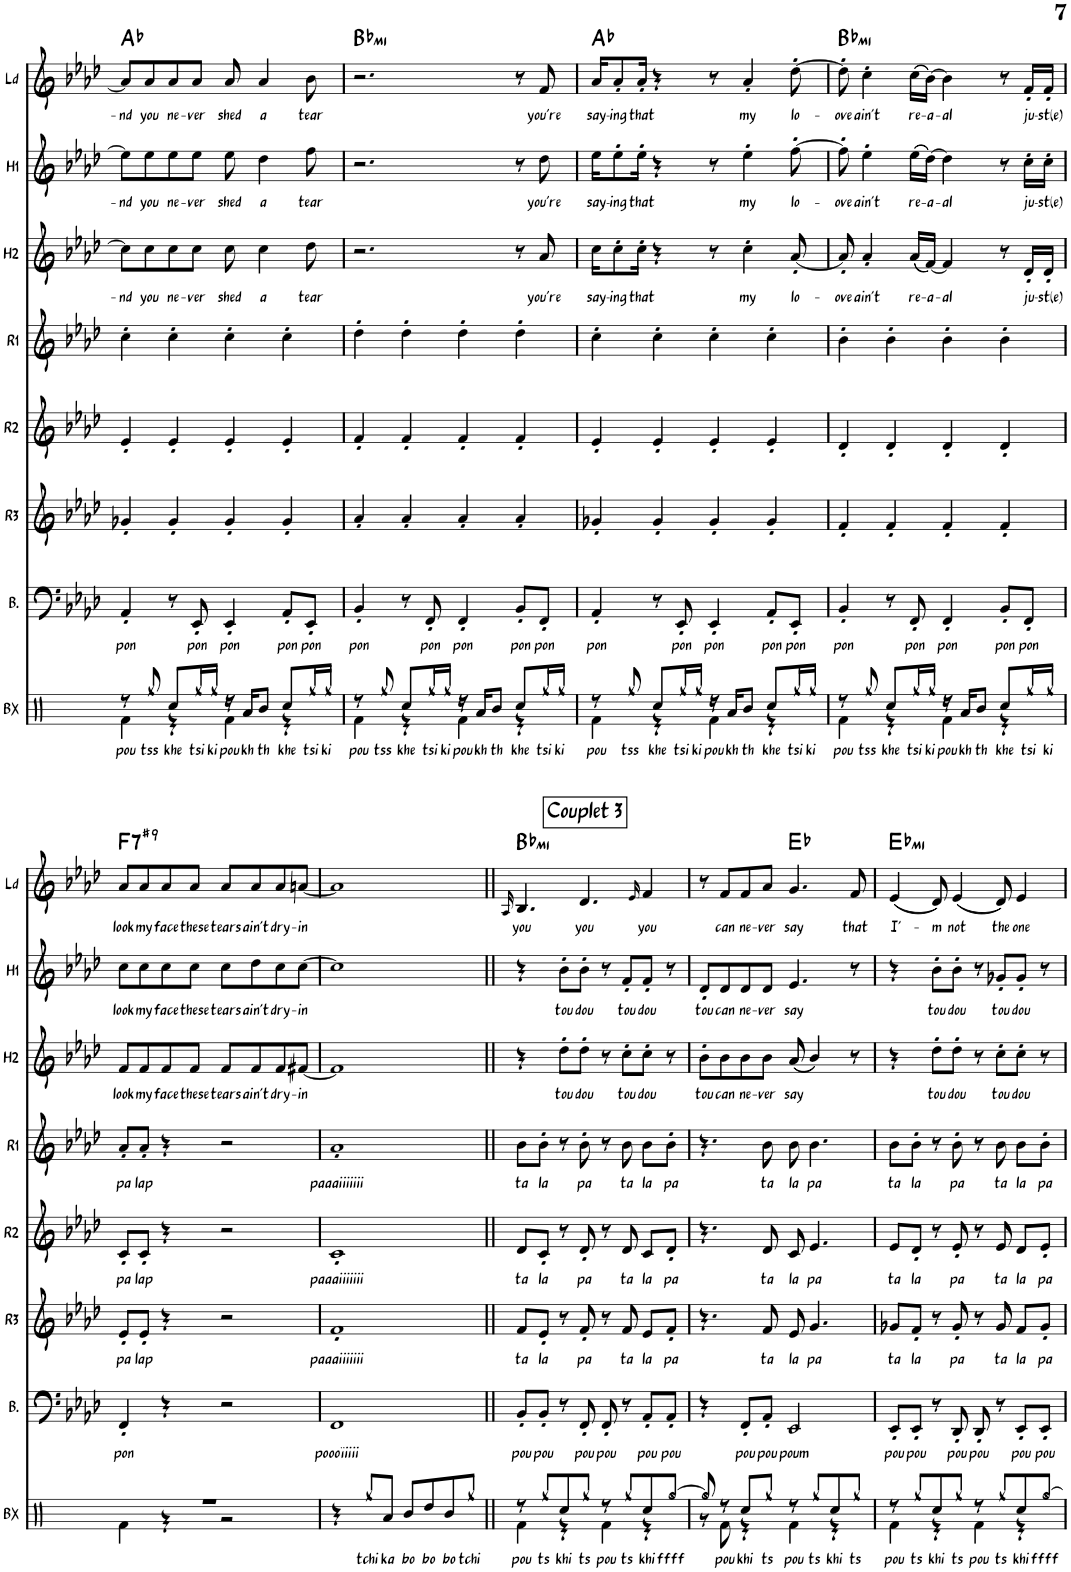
**kern	**text	**kern	**text	**kern	**text	**kern	**text	**kern	**text	**kern	**text	**kern	**text	**kern	**text	**harte
*part8	*part8	*part7	*part7	*part6	*part6	*part5	*part5	*part4	*part4	*part3	*part3	*part2	*part2	*part1	*part1	*part1
*staff8	*staff8	*staff7	*staff7	*staff6	*staff6	*staff5	*staff5	*staff4	*staff4	*staff3	*staff3	*staff2	*staff2	*staff1	*staff1	*
*I"Beatbox	*	*I"Basse	*	*I"Rythm 3	*	*I"Rythm 2	*	*I"Rythm 1	*	*I"Harmo 2	*	*I"Harmo 1	*	*I"Lead	*	*
*I'BX	*	*I'B.	*	*I'R3	*	*I'R2	*	*I'R1	*	*I'H2	*	*I'H1	*	*I'Ld	*	*
!!LO:PB:g=z
*clefX	*	*clefF4	*	*clefG2	*	*clefG2	*	*clefG2	*	*clefG2	*	*clefG2	*	*clefG2	*	*
*k[]	*	*k[b-e-a-d-]	*	*k[b-e-a-d-]	*	*k[b-e-a-d-]	*	*k[b-e-a-d-]	*	*k[b-e-a-d-]	*	*k[b-e-a-d-]	*	*k[b-e-a-d-]	*	*
*M4/4	*	*M4/4	*	*M4/4	*	*M4/4	*	*M4/4	*	*M4/4	*	*M4/4	*	*M4/4	*	*
=47	=47	=47	=47	=47	=47	=47	=47	=47	=47	=47	=47	=47	=47	=47	=47	=47
*^	*	*	*	*	*	*	*	*	*	*	*	*	*	*	*	*
!	!	!LO:LY:b	!	!LO:LY:b	!	!	!	!	!	!	!	!LO:LY:b	!	!LO:LY:b	!	!LO:LY:b	!
8r	4Rf\	pou	4AA-'/	pon	4g-X'/	.	4e-'/	.	4cc'\	.	8cc\L]	-nd	8ee-\L]	-nd	8a-/L]	-nd	Ab:maj
!	!	!LO:LY:b	!	!	!	!	!	!	!	!	!	!LO:LY:b	!	!LO:LY:b	!	!LO:LY:b	!
8Rgg/	.	tss	.	.	.	.	.	.	.	.	8cc\	you	8ee-\	you	8a-/	you	.
!	!	!LO:LY:b	!	!	!	!	!	!	!	!	!	!LO:LY:b	!	!LO:LY:b	!	!LO:LY:b	!
8Rcc/L	4r	khe	8r	.	4g-'/	.	4e-'/	.	4cc'\	.	8cc\	ne-	8ee-\	ne-	8a-/	ne-	.
!	!	!LO:LY:b	!	!LO:LY:b	!	!	!	!	!	!	!	!LO:LY:b	!	!LO:LY:b	!	!LO:LY:b	!
16Rgg/L	.	tsi	8EE-'/	pon	.	.	.	.	.	.	8cc\J	-ver	8ee-\J	-ver	8a-/J	-ver	.
!	!	!LO:LY:b	!	!	!	!	!	!	!	!	!	!	!	!	!	!	!
16Rgg/JJ	.	ki	.	.	.	.	.	.	.	.	.	.	.	.	.	.	.
!	!	!LO:LY:b	!	!LO:LY:b	!	!	!	!	!	!	!	!LO:LY:b	!	!LO:LY:b	!	!LO:LY:b	!
16r	4Rf\	pou	4EE-'/	pon	4g-'/	.	4e-'/	.	4cc'\	.	8cc\	shed	8ee-\	shed	8a-/	shed	.
!	!	!LO:LY:b	!	!	!	!	!	!	!	!	!	!	!	!	!	!	!
16Ra/KL	.	kh	.	.	.	.	.	.	.	.	.	.	.	.	.	.	.
!	!	!LO:LY:b	!	!	!	!	!	!	!	!	!	!LO:LY:b	!	!LO:LY:b	!	!LO:LY:b	!
8R/J	.	th	.	.	.	.	.	.	.	.	4cc\	a	4dd-\	a	4a-/	a	.
!	!	!LO:LY:b	!	!LO:LY:b	!	!	!	!	!	!	!	!	!	!	!	!	!
8Rcc/L	4r	khe	8AA-'/L	pon	4g-'/	.	4e-'/	.	4cc'\	.	.	.	.	.	.	.	.
!	!	!LO:LY:b	!	!LO:LY:b	!	!	!	!	!	!	!	!LO:LY:b	!	!LO:LY:b	!	!LO:LY:b	!
16Rgg/L	.	tsi	8EE-'/J	pon	.	.	.	.	.	.	8dd-\	tear	8ff\	tear	8b-\	tear	.
!	!	!LO:LY:b	!	!	!	!	!	!	!	!	!	!	!	!	!	!	!
16Rgg/JJ	.	ki	.	.	.	.	.	.	.	.	.	.	.	.	.	.	.
=48	=48	=48	=48	=48	=48	=48	=48	=48	=48	=48	=48	=48	=48	=48	=48	=48	=48
!	!	!LO:LY:b	!	!LO:LY:b	!	!	!	!	!	!	!	!	!	!	!	!	!LO:H:kt=mi
8r	4Rf\	pou	4BB-'/	pon	4a-'/	.	4f'/	.	4dd-'\	.	2.r	.	2.r	.	2.r	.	Bb:min
!	!	!LO:LY:b	!	!	!	!	!	!	!	!	!	!	!	!	!	!	!
8Rgg/	.	tss	.	.	.	.	.	.	.	.	.	.	.	.	.	.	.
!	!	!LO:LY:b	!	!	!	!	!	!	!	!	!	!	!	!	!	!	!
8Rcc/L	4r	khe	8r	.	4a-'/	.	4f'/	.	4dd-'\	.	.	.	.	.	.	.	.
!	!	!LO:LY:b	!	!LO:LY:b	!	!	!	!	!	!	!	!	!	!	!	!	!
16Rgg/L	.	tsi	8FF'/	pon	.	.	.	.	.	.	.	.	.	.	.	.	.
!	!	!LO:LY:b	!	!	!	!	!	!	!	!	!	!	!	!	!	!	!
16Rgg/JJ	.	ki	.	.	.	.	.	.	.	.	.	.	.	.	.	.	.
!	!	!LO:LY:b	!	!LO:LY:b	!	!	!	!	!	!	!	!	!	!	!	!	!
16r	4Rf\	pou	4FF'/	pon	4a-'/	.	4f'/	.	4dd-'\	.	.	.	.	.	.	.	.
!	!	!LO:LY:b	!	!	!	!	!	!	!	!	!	!	!	!	!	!	!
16Ra/KL	.	kh	.	.	.	.	.	.	.	.	.	.	.	.	.	.	.
!	!	!LO:LY:b	!	!	!	!	!	!	!	!	!	!	!	!	!	!	!
8R/J	.	th	.	.	.	.	.	.	.	.	.	.	.	.	.	.	.
!	!	!LO:LY:b	!	!LO:LY:b	!	!	!	!	!	!	!	!	!	!	!	!	!
8Rcc/L	4r	khe	8BB-'/L	pon	4a-'/	.	4f'/	.	4dd-'\	.	8r	.	8r	.	8r	.	.
!	!	!LO:LY:b	!	!LO:LY:b	!	!	!	!	!	!	!	!LO:LY:b	!	!LO:LY:b	!	!LO:LY:b	!
16Rgg/L	.	tsi	8FF'/J	pon	.	.	.	.	.	.	8a-/	you're	8dd-\	you're	8f/	you're	.
!	!	!LO:LY:b	!	!	!	!	!	!	!	!	!	!	!	!	!	!	!
16Rgg/JJ	.	ki	.	.	.	.	.	.	.	.	.	.	.	.	.	.	.
=49	=49	=49	=49	=49	=49	=49	=49	=49	=49	=49	=49	=49	=49	=49	=49	=49	=49
!	!	!LO:LY:b	!	!LO:LY:b	!	!	!	!	!	!	!	!LO:LY:b	!	!LO:LY:b	!	!LO:LY:b	!
8r	4Rf\	pou	4AA-'/	pon	4g-X'/	.	4e-'/	.	4cc'\	.	16cc\KL	say-	16ee-\KL	say-	16a-/KL	say-	Ab:maj
!	!	!	!	!	!	!	!	!	!	!	!	!LO:LY:b	!	!LO:LY:b	!	!LO:LY:b	!
.	.	.	.	.	.	.	.	.	.	.	8cc'\	-ing	8ee-'\	-ing	8a-'/	-ing	.
!	!	!LO:LY:b	!	!	!	!	!	!	!	!	!	!	!	!	!	!	!
8Rgg/	.	tss	.	.	.	.	.	.	.	.	.	.	.	.	.	.	.
!	!	!	!	!	!	!	!	!	!	!	!	!LO:LY:b	!	!LO:LY:b	!	!LO:LY:b	!
.	.	.	.	.	.	.	.	.	.	.	16cc'\Jk	that	16ee-'\Jk	that	16a-'/Jk	that	.
!	!	!LO:LY:b	!	!	!	!	!	!	!	!	!	!	!	!	!	!	!
8Rcc/L	4r	khe	8r	.	4g-'/	.	4e-'/	.	4cc'\	.	4r	.	4r	.	4r	.	.
!	!	!LO:LY:b	!	!LO:LY:b	!	!	!	!	!	!	!	!	!	!	!	!	!
16Rgg/L	.	tsi	8EE-'/	pon	.	.	.	.	.	.	.	.	.	.	.	.	.
!	!	!LO:LY:b	!	!	!	!	!	!	!	!	!	!	!	!	!	!	!
16Rgg/JJ	.	ki	.	.	.	.	.	.	.	.	.	.	.	.	.	.	.
!	!	!LO:LY:b	!	!LO:LY:b	!	!	!	!	!	!	!	!	!	!	!	!	!
16r	4Rf\	pou	4EE-'/	pon	4g-'/	.	4e-'/	.	4cc'\	.	8r	.	8r	.	8r	.	.
!	!	!LO:LY:b	!	!	!	!	!	!	!	!	!	!	!	!	!	!	!
16Ra/KL	.	kh	.	.	.	.	.	.	.	.	.	.	.	.	.	.	.
!	!	!LO:LY:b	!	!	!	!	!	!	!	!	!	!LO:LY:b	!	!LO:LY:b	!	!LO:LY:b	!
8R/J	.	th	.	.	.	.	.	.	.	.	4cc'\	my	4ee-'\	my	4a-'/	my	.
!	!	!LO:LY:b	!	!LO:LY:b	!	!	!	!	!	!	!	!	!	!	!	!	!
8Rcc/L	4r	khe	8AA-'/L	pon	4g-'/	.	4e-'/	.	4cc'\	.	.	.	.	.	.	.	.
!	!	!LO:LY:b	!	!LO:LY:b	!	!	!	!	!	!	!	!LO:LY:b	!	!LO:LY:b	!	!LO:LY:b	!
16Rgg/L	.	tsi	8EE-'/J	pon	.	.	.	.	.	.	[8a-'/	lo-	[8ff'\	lo-	[8dd-'\	lo-	.
!	!	!LO:LY:b	!	!	!	!	!	!	!	!	!	!	!	!	!	!	!
16Rgg/JJ	.	ki	.	.	.	.	.	.	.	.	.	.	.	.	.	.	.
=50	=50	=50	=50	=50	=50	=50	=50	=50	=50	=50	=50	=50	=50	=50	=50	=50	=50
!	!	!LO:LY:b	!	!LO:LY:b	!	!	!	!	!	!	!	!LO:LY:b	!	!LO:LY:b	!	!LO:LY:b	!LO:H:kt=mi
8r	4Rf\	pou	4BB-'/	pon	4f'/	.	4d-'/	.	4b-'\	.	8a-'/]	-ove	8ff'\]	-ove	8dd-'\]	-ove	Bb:min
!	!	!LO:LY:b	!	!	!	!	!	!	!	!	!	!LO:LY:b	!	!LO:LY:b	!	!LO:LY:b	!
8Rgg/	.	tss	.	.	.	.	.	.	.	.	4a-'/	ain't	4ee-'\	ain't	4cc'\	ain't	.
!	!	!LO:LY:b	!	!	!	!	!	!	!	!	!	!	!	!	!	!	!
8Rcc/L	4r	khe	8r	.	4f'/	.	4d-'/	.	4b-'\	.	.	.	.	.	.	.	.
!	!	!LO:LY:b	!	!LO:LY:b	!	!	!	!	!	!	!	!LO:LY:b	!	!LO:LY:b	!	!LO:LY:b	!
16Rgg/L	.	tsi	8FF'/	pon	.	.	.	.	.	.	(16a-/LL	re-	(16ee-\LL	re-	(16cc\LL	re-	.
!	!	!LO:LY:b	!	!	!	!	!	!	!	!	!	!LO:LY:b	!	!LO:LY:b	!	!LO:LY:b	!
16Rgg/JJ	.	ki	.	.	.	.	.	.	.	.	[16f/JJ)	-a-	[16dd-\JJ)	-a-	[16b-\JJ)	-a-	.
!	!	!LO:LY:b	!	!LO:LY:b	!	!	!	!	!	!	!	!LO:LY:b	!	!LO:LY:b	!	!LO:LY:b	!
16r	4Rf\	pou	4FF'/	pon	4f'/	.	4d-'/	.	4b-'\	.	4f/]	-al	4dd-\]	-al	4b-\]	-al	.
!	!	!LO:LY:b	!	!	!	!	!	!	!	!	!	!	!	!	!	!	!
16Ra/KL	.	kh	.	.	.	.	.	.	.	.	.	.	.	.	.	.	.
!	!	!LO:LY:b	!	!	!	!	!	!	!	!	!	!	!	!	!	!	!
8R/J	.	th	.	.	.	.	.	.	.	.	.	.	.	.	.	.	.
!	!	!LO:LY:b	!	!LO:LY:b	!	!	!	!	!	!	!	!	!	!	!	!	!
8Rcc/L	4r	khe	8BB-'/L	pon	4f'/	.	4d-'/	.	4b-'\	.	8r	.	8r	.	8r	.	.
!	!	!LO:LY:b	!	!LO:LY:b	!	!	!	!	!	!	!	!LO:LY:b	!	!LO:LY:b	!	!LO:LY:b	!
16Rgg/L	.	tsi	8FF'/J	pon	.	.	.	.	.	.	16d-'/LL	ju-	16cc'\LL	ju-	16f'/LL	ju-	.
!	!	!LO:LY:b	!	!	!	!	!	!	!	!	!	!LO:LY:b	!	!LO:LY:b	!	!LO:LY:b	!
16Rgg/JJ	.	ki	.	.	.	.	.	.	.	.	16d-'/JJ	-st(e)	16cc'\JJ	-st(e)	16f'/JJ	-st(e)	.
!!LO:LB:g=z
=51	=51	=51	=51	=51	=51	=51	=51	=51	=51	=51	=51	=51	=51	=51	=51	=51	=51
!	!	!	!	!LO:LY:b	!	!LO:LY:b	!	!LO:LY:b	!	!LO:LY:b	!	!LO:LY:b	!	!LO:LY:b	!	!LO:LY:b	!LO:H:kt=7
1r	4Rf\	.	4FF'/	pon	8e-'/L	pa	8c'/L	pa	8a-'/L	pa	8f/L	look	8cc\L	look	8a-/L	look	F:7(#9)
!	!	!	!	!	!	!LO:LY:b	!	!LO:LY:b	!	!LO:LY:b	!	!LO:LY:b	!	!LO:LY:b	!	!LO:LY:b	!
.	.	.	.	.	8e-'/J	lap	8c'/J	lap	8a-'/J	lap	8f/	my	8cc\	my	8a-/	my	.
!	!	!	!	!	!	!	!	!	!	!	!	!LO:LY:b	!	!LO:LY:b	!	!LO:LY:b	!
.	4r	.	4r	.	4r	.	4r	.	4r	.	8f/	face	8cc\	face	8a-/	face	.
!	!	!	!	!	!	!	!	!	!	!	!	!LO:LY:b	!	!LO:LY:b	!	!LO:LY:b	!
.	.	.	.	.	.	.	.	.	.	.	8f/J	these	8cc\J	these	8a-/J	these	.
!	!	!	!	!	!	!	!	!	!	!	!	!LO:LY:b	!	!LO:LY:b	!	!LO:LY:b	!
.	2r	.	2r	.	2r	.	2r	.	2r	.	8f/L	tears	8cc\L	tears	8a-/L	tears	.
!	!	!	!	!	!	!	!	!	!	!	!	!LO:LY:b	!	!LO:LY:b	!	!LO:LY:b	!
.	.	.	.	.	.	.	.	.	.	.	8f/	ain't	8dd-\	ain't	8a-/	ain't	.
!	!	!	!	!	!	!	!	!	!	!	!	!LO:LY:b	!	!LO:LY:b	!	!LO:LY:b	!
.	.	.	.	.	.	.	.	.	.	.	8f/	dry-	8cc\	dry-	8a-/	dry-	.
!	!	!	!	!	!	!	!	!	!	!	!	!LO:LY:b	!	!LO:LY:b	!	!LO:LY:b	!
.	.	.	.	.	.	.	.	.	.	.	[8f#X/J	-in	[8cc\J	-in	[8an/J	-in	.
*v	*v	*	*	*	*	*	*	*	*	*	*	*	*	*	*	*	*
=52	=52	=52	=52	=52	=52	=52	=52	=52	=52	=52	=52	=52	=52	=52	=52	=52
!	!	!	!LO:LY:b	!	!LO:LY:b	!	!LO:LY:b	!	!LO:LY:b	!	!	!	!	!	!	!
4r	.	1FF	poooïiiii	1f'	paaaiiiiiii	1c'	paaaiiiiiii	1a-'	paaaiiiiiii	1f#]	.	1cc]	.	1a]	.	.
!	!LO:LY:b	!	!	!	!	!	!	!	!	!	!	!	!	!	!	!
8Rgg/L	tchi	.	.	.	.	.	.	.	.	.	.	.	.	.	.	.
!	!LO:LY:b	!	!	!	!	!	!	!	!	!	!	!	!	!	!	!
8Ra/J	ka	.	.	.	.	.	.	.	.	.	.	.	.	.	.	.
!	!LO:LY:b	!	!	!	!	!	!	!	!	!	!	!	!	!	!	!
8R/L	bo	.	.	.	.	.	.	.	.	.	.	.	.	.	.	.
!	!LO:LY:b	!	!	!	!	!	!	!	!	!	!	!	!	!	!	!
8Rdd/	bo	.	.	.	.	.	.	.	.	.	.	.	.	.	.	.
!	!LO:LY:b	!	!	!	!	!	!	!	!	!	!	!	!	!	!	!
8R/	bo	.	.	.	.	.	.	.	.	.	.	.	.	.	.	.
!	!LO:LY:b	!	!	!	!	!	!	!	!	!	!	!	!	!	!	!
8Rgg/J	tchi	.	.	.	.	.	.	.	.	.	.	.	.	.	.	.
!!LO:REH:place=s1:a:B:rj:fs=14:t=Couplet 3
=53||	=53||	=53||	=53||	=53||	=53||	=53||	=53||	=53||	=53||	=53||	=53||	=53||	=53||	=53||	=53||	=53||
.	.	.	.	.	.	.	.	.	.	.	.	.	.	16qA-/	.	.
*^	*	*	*	*	*	*	*	*	*	*	*	*	*	*	*	*
!	!	!LO:LY:b	!	!LO:LY:b	!	!LO:LY:b	!	!LO:LY:b	!	!LO:LY:b	!	!	!	!	!	!LO:LY:b	!LO:H:kt=mi
8r	4Rf\	pou	8BB-'/L	pou	8f/L	ta	8d-/L	ta	8b-\L	ta	4r	.	4r	.	4.B-/	you	Bb:min
!	!	!LO:LY:b	!	!LO:LY:b	!	!LO:LY:b	!	!LO:LY:b	!	!LO:LY:b	!	!	!	!	!	!	!
8Rgg/L	.	ts	8BB-'/J	pou	8e-'/J	la	8c'/J	la	8b-'\J	la	.	.	.	.	.	.	.
!	!	!LO:LY:b	!	!	!	!	!	!	!	!	!	!LO:LY:b	!	!LO:LY:b	!	!	!
8Rcc/	4r	khi	8r	.	8r	.	8r	.	8r	.	8dd-'\L	tou	8b-'\L	tou	.	.	.
!	!	!LO:LY:b	!	!LO:LY:b	!	!LO:LY:b	!	!LO:LY:b	!	!LO:LY:b	!	!LO:LY:b	!	!LO:LY:b	!	!LO:LY:b	!
8Rgg/J	.	ts	8FF'/	pou	8f'/	pa	8d-'/	pa	8b-'\	pa	8dd-'\J	dou	8b-'\J	dou	4.d-/	you	.
!	!	!LO:LY:b	!	!LO:LY:b	!	!	!	!	!	!	!	!	!	!	!	!	!
8r	4Rf\	pou	8FF'/	pou	8r	.	8r	.	8r	.	8r	.	8r	.	.	.	.
!	!	!LO:LY:b	!	!	!	!LO:LY:b	!	!LO:LY:b	!	!LO:LY:b	!	!LO:LY:b	!	!LO:LY:b	!	!	!
8Rgg/L	.	ts	8r	.	8f/	ta	8d-/	ta	8b-\	ta	8cc'\L	tou	8f'/L	tou	.	.	.
.	.	.	.	.	.	.	.	.	.	.	.	.	.	.	16qe-/	.	.
!	!	!LO:LY:b	!	!LO:LY:b	!	!LO:LY:b	!	!LO:LY:b	!	!LO:LY:b	!	!LO:LY:b	!	!LO:LY:b	!	!LO:LY:b	!
8Rcc/	4r	khi	8AA-'/L	pou	8e-/L	la	8c/L	la	8b-\L	la	8cc'\J	dou	8f'/J	dou	4f/	you	.
!	!	!LO:LY:b	!	!LO:LY:b	!	!LO:LY:b	!	!LO:LY:b	!	!LO:LY:b	!	!	!	!	!	!	!
[8Rgg/J	.	ffff	8AA-'/J	pou	8f'/J	pa	8d-'/J	pa	8b-'\J	pa	8r	.	8r	.	.	.	.
=54	=54	=54	=54	=54	=54	=54	=54	=54	=54	=54	=54	=54	=54	=54	=54	=54	=54
!	!	!	!	!	!	!	!	!	!	!	!	!LO:LY:b	!	!LO:LY:b	!	!	!
8Rgg/]	8r	.	4r	.	4.r	.	4.r	.	4.r	.	8b-'\L	tou	8d-'/L	tou	8r	.	.
!	!	!LO:LY:b	!	!	!	!	!	!	!	!	!	!LO:LY:b	!	!LO:LY:b	!	!LO:LY:b	!
8r	8Rf\	pou	.	.	.	.	.	.	.	.	8b-\	can	8d-/	can	8f/L	can	.
!	!	!LO:LY:b	!	!LO:LY:b	!	!	!	!	!	!	!	!LO:LY:b	!	!LO:LY:b	!	!LO:LY:b	!
8Rcc/L	4r	khi	8FF'/L	pou	.	.	.	.	.	.	8b-\	ne-	8d-/	ne-	8f/	ne-	.
!	!	!LO:LY:b	!	!LO:LY:b	!	!LO:LY:b	!	!LO:LY:b	!	!LO:LY:b	!	!LO:LY:b	!	!LO:LY:b	!	!LO:LY:b	!
8Rgg/J	.	ts	8AA-'/J	pou	8f/	ta	8d-/	ta	8b-\	ta	8b-\J	-ver	8d-/J	-ver	8a-/J	-ver	.
!	!	!LO:LY:b	!	!LO:LY:b	!	!LO:LY:b	!	!LO:LY:b	!	!LO:LY:b	!	!LO:LY:b	!	!LO:LY:b	!	!LO:LY:b	!
8r	4Rf\	pou	2EE-/	poum	8e-/	la	8c/	la	8b-\	la	(8a-/	say	4.e-/	say	4.g/	say	Eb:maj
!	!	!LO:LY:b	!	!	!	!LO:LY:b	!	!LO:LY:b	!	!LO:LY:b	!	!	!	!	!	!	!
8Rgg/L	.	ts	.	.	4.g/	pa	4.e-/	pa	4.b-\	pa	4b-/)	.	.	.	.	.	.
!	!	!LO:LY:b	!	!	!	!	!	!	!	!	!	!	!	!	!	!	!
8Rcc/	4r	khi	.	.	.	.	.	.	.	.	.	.	.	.	.	.	.
!	!	!LO:LY:b	!	!	!	!	!	!	!	!	!	!	!	!	!	!LO:LY:b	!
8Rgg/J	.	ts	.	.	.	.	.	.	.	.	8r	.	8r	.	8f/	that	.
=55	=55	=55	=55	=55	=55	=55	=55	=55	=55	=55	=55	=55	=55	=55	=55	=55	=55
!	!	!LO:LY:b	!	!LO:LY:b	!	!LO:LY:b	!	!LO:LY:b	!	!LO:LY:b	!	!	!	!	!	!LO:LY:b	!LO:H:kt=mi
8r	4Rf\	pou	8EE-'/L	pou	8g-X/L	ta	8e-/L	ta	8b-\L	ta	4r	.	4r	.	(4e-/	I'-	Eb:min
!	!	!LO:LY:b	!	!LO:LY:b	!	!LO:LY:b	!	!LO:LY:b	!	!LO:LY:b	!	!	!	!	!	!	!
8Rgg/L	.	ts	8EE-'/J	pou	8f'/J	la	8d-'/J	la	8b-'\J	la	.	.	.	.	.	.	.
!	!	!LO:LY:b	!	!	!	!	!	!	!	!	!	!LO:LY:b	!	!LO:LY:b	!	!LO:LY:b	!
8Rcc/	4r	khi	8r	.	8r	.	8r	.	8r	.	8dd-'\L	tou	8b-'\L	tou	8d-/)	-m	.
!	!	!LO:LY:b	!	!LO:LY:b	!	!LO:LY:b	!	!LO:LY:b	!	!LO:LY:b	!	!LO:LY:b	!	!LO:LY:b	!	!LO:LY:b	!
8Rgg/J	.	ts	8DD-'/	pou	8g-'/	pa	8e-'/	pa	8b-'\	pa	8dd-'\J	dou	8b-'\J	dou	(4e-/	not	.
!	!	!LO:LY:b	!	!LO:LY:b	!	!	!	!	!	!	!	!	!	!	!	!	!
8r	4Rf\	pou	8DD-'/	pou	8r	.	8r	.	8r	.	8r	.	8r	.	.	.	.
!	!	!LO:LY:b	!	!	!	!LO:LY:b	!	!LO:LY:b	!	!LO:LY:b	!	!LO:LY:b	!	!LO:LY:b	!	!LO:LY:b	!
8Rgg/L	.	ts	8r	.	8g-/	ta	8e-/	ta	8b-\	ta	8cc'\L	tou	8g-X'/L	tou	8d-/)	the	.
!	!	!LO:LY:b	!	!LO:LY:b	!	!LO:LY:b	!	!LO:LY:b	!	!LO:LY:b	!	!LO:LY:b	!	!LO:LY:b	!	!LO:LY:b	!
8Rcc/	4r	khi	8EE-'/L	pou	8f/L	la	8d-/L	la	8b-\L	la	8cc'\J	dou	8g-'/J	dou	4e-/	one	.
!	!	!LO:LY:b	!	!LO:LY:b	!	!LO:LY:b	!	!LO:LY:b	!	!LO:LY:b	!	!	!	!	!	!	!
[8Rgg/J	.	ffff	8EE-'/J	pou	8g-'/J	pa	8e-'/J	pa	8b-'\J	pa	8r	.	8r	.	.	.	.
*v	*v	*	*	*	*	*	*	*	*	*	*	*	*	*	*	*	*
=	=	=	=	=	=	=	=	=	=	=	=	=	=	=	=	=
*-	*-	*-	*-	*-	*-	*-	*-	*-	*-	*-	*-	*-	*-	*-	*-	*-
